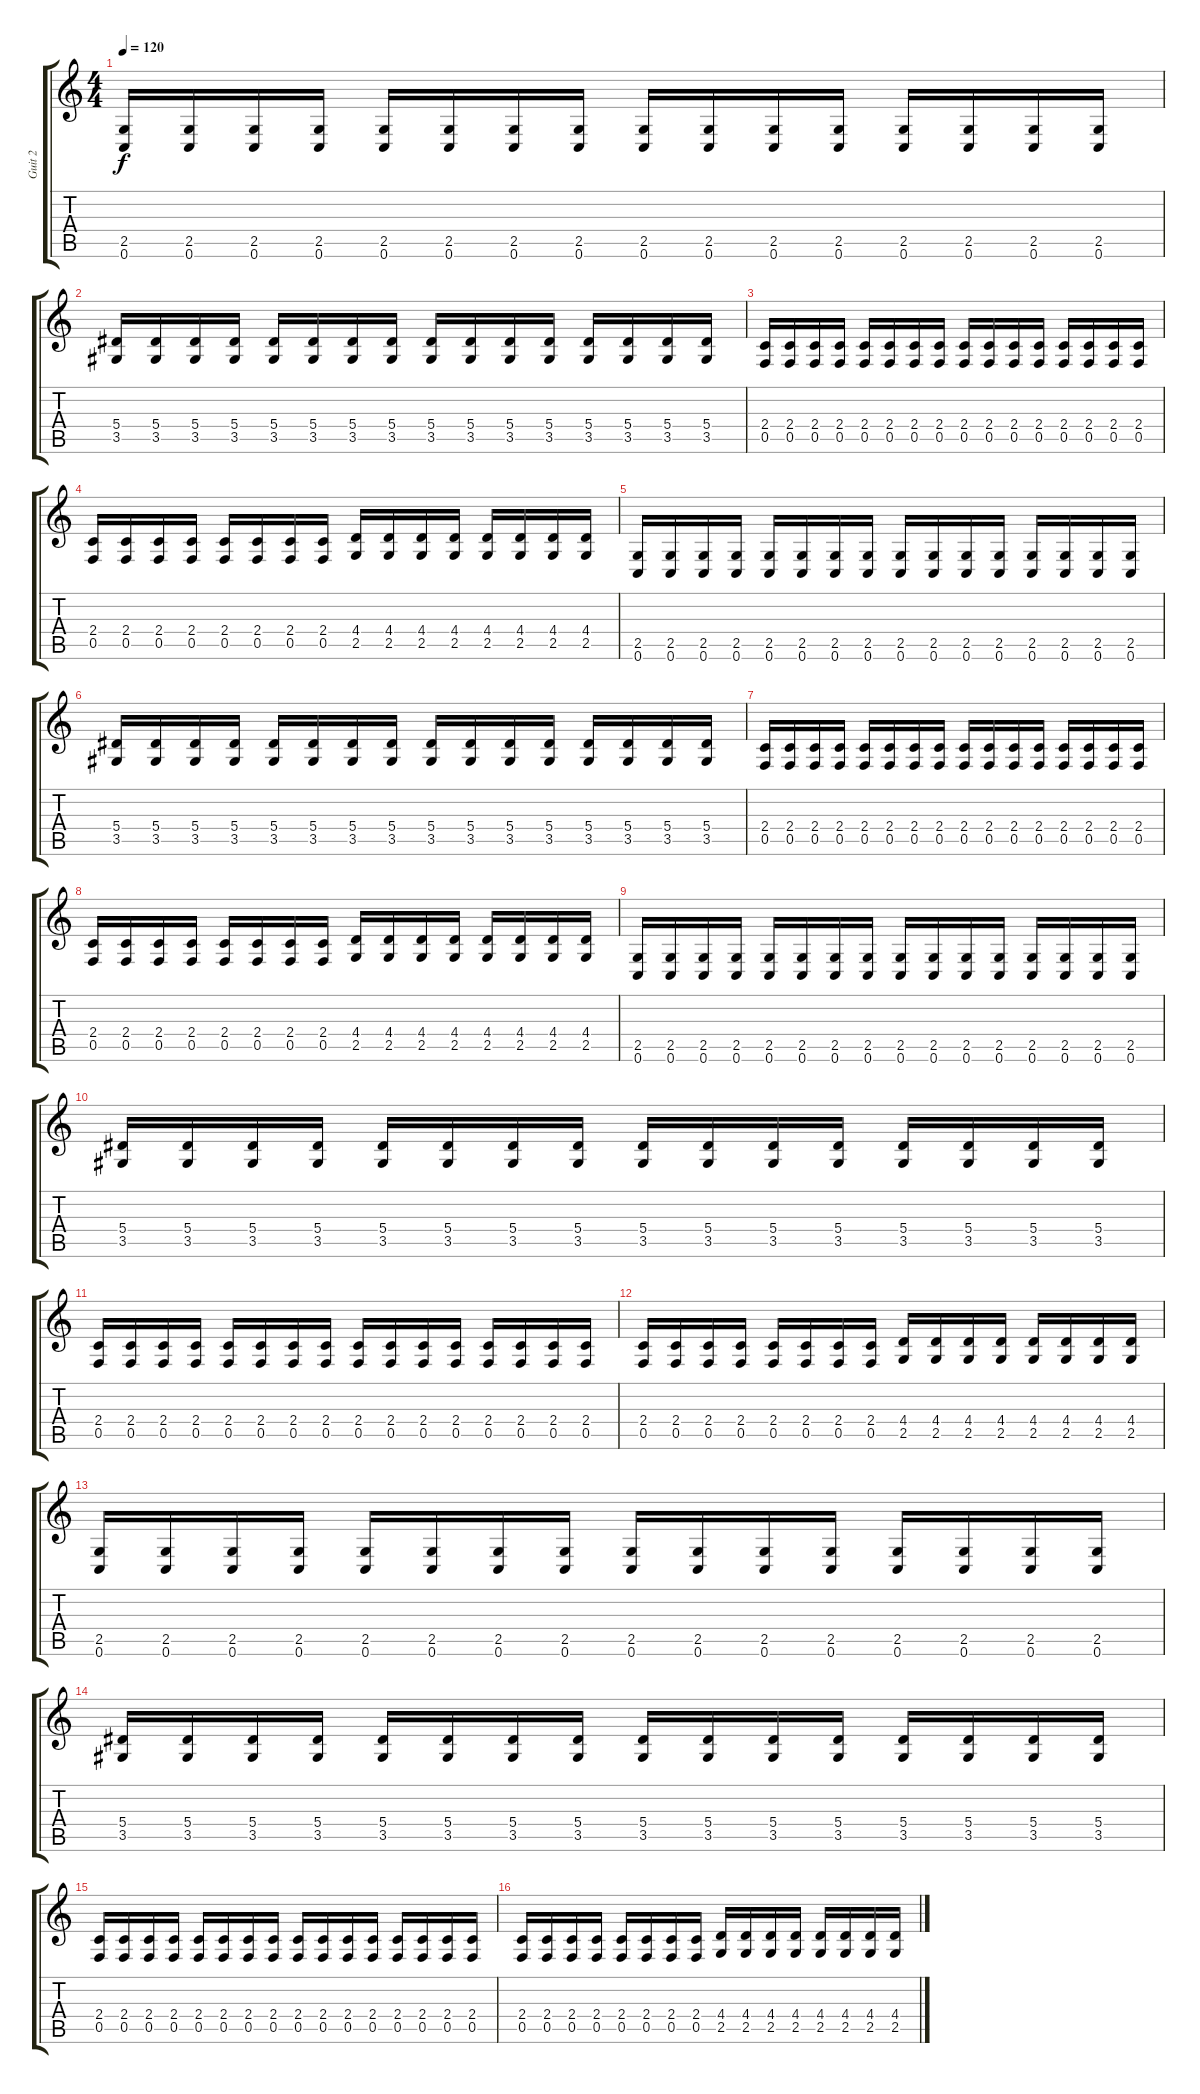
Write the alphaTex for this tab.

\track ("Guit 2" "Guit 2") {instrument distortionguitar}
\staff {score tabs}
\tuning (C4 G3 Eb3 Bb2 F2 C2) {hide}
\ts (4 4)
\tempo 120
\clef g2
\ks c
(2.5 0.6).16{dy f} (2.5 0.6).16 (2.5 0.6).16 (2.5 0.6).16 (2.5 0.6).16 (2.5 0.6).16 (2.5 0.6).16 (2.5 0.6).16 (2.5 0.6).16 (2.5 0.6).16 (2.5 0.6).16 (2.5 0.6).16 (2.5 0.6).16 (2.5 0.6).16 (2.5 0.6).16 (2.5 0.6).16 |
(5.4 3.5).16 (5.4 3.5).16 (5.4 3.5).16 (5.4 3.5).16 (5.4 3.5).16 (5.4 3.5).16 (5.4 3.5).16 (5.4 3.5).16 (5.4 3.5).16 (5.4 3.5).16 (5.4 3.5).16 (5.4 3.5).16 (5.4 3.5).16 (5.4 3.5).16 (5.4 3.5).16 (5.4 3.5).16 |
(2.4 0.5).16 (2.4 0.5).16 (2.4 0.5).16 (2.4 0.5).16 (2.4 0.5).16 (2.4 0.5).16 (2.4 0.5).16 (2.4 0.5).16 (2.4 0.5).16 (2.4 0.5).16 (2.4 0.5).16 (2.4 0.5).16 (2.4 0.5).16 (2.4 0.5).16 (2.4 0.5).16 (2.4 0.5).16 |
(2.4 0.5).16 (2.4 0.5).16 (2.4 0.5).16 (2.4 0.5).16 (2.4 0.5).16 (2.4 0.5).16 (2.4 0.5).16 (2.4 0.5).16 (4.4 2.5).16 (4.4 2.5).16 (4.4 2.5).16 (4.4 2.5).16 (4.4 2.5).16 (4.4 2.5).16 (4.4 2.5).16 (4.4 2.5).16 |
(2.5 0.6).16 (2.5 0.6).16 (2.5 0.6).16 (2.5 0.6).16 (2.5 0.6).16 (2.5 0.6).16 (2.5 0.6).16 (2.5 0.6).16 (2.5 0.6).16 (2.5 0.6).16 (2.5 0.6).16 (2.5 0.6).16 (2.5 0.6).16 (2.5 0.6).16 (2.5 0.6).16 (2.5 0.6).16 |
(5.4 3.5).16 (5.4 3.5).16 (5.4 3.5).16 (5.4 3.5).16 (5.4 3.5).16 (5.4 3.5).16 (5.4 3.5).16 (5.4 3.5).16 (5.4 3.5).16 (5.4 3.5).16 (5.4 3.5).16 (5.4 3.5).16 (5.4 3.5).16 (5.4 3.5).16 (5.4 3.5).16 (5.4 3.5).16 |
(2.4 0.5).16 (2.4 0.5).16 (2.4 0.5).16 (2.4 0.5).16 (2.4 0.5).16 (2.4 0.5).16 (2.4 0.5).16 (2.4 0.5).16 (2.4 0.5).16 (2.4 0.5).16 (2.4 0.5).16 (2.4 0.5).16 (2.4 0.5).16 (2.4 0.5).16 (2.4 0.5).16 (2.4 0.5).16 |
(2.4 0.5).16 (2.4 0.5).16 (2.4 0.5).16 (2.4 0.5).16 (2.4 0.5).16 (2.4 0.5).16 (2.4 0.5).16 (2.4 0.5).16 (4.4 2.5).16 (4.4 2.5).16 (4.4 2.5).16 (4.4 2.5).16 (4.4 2.5).16 (4.4 2.5).16 (4.4 2.5).16 (4.4 2.5).16 |
(2.5 0.6).16 (2.5 0.6).16 (2.5 0.6).16 (2.5 0.6).16 (2.5 0.6).16 (2.5 0.6).16 (2.5 0.6).16 (2.5 0.6).16 (2.5 0.6).16 (2.5 0.6).16 (2.5 0.6).16 (2.5 0.6).16 (2.5 0.6).16 (2.5 0.6).16 (2.5 0.6).16 (2.5 0.6).16 |
(5.4 3.5).16 (5.4 3.5).16 (5.4 3.5).16 (5.4 3.5).16 (5.4 3.5).16 (5.4 3.5).16 (5.4 3.5).16 (5.4 3.5).16 (5.4 3.5).16 (5.4 3.5).16 (5.4 3.5).16 (5.4 3.5).16 (5.4 3.5).16 (5.4 3.5).16 (5.4 3.5).16 (5.4 3.5).16 |
(2.4 0.5).16 (2.4 0.5).16 (2.4 0.5).16 (2.4 0.5).16 (2.4 0.5).16 (2.4 0.5).16 (2.4 0.5).16 (2.4 0.5).16 (2.4 0.5).16 (2.4 0.5).16 (2.4 0.5).16 (2.4 0.5).16 (2.4 0.5).16 (2.4 0.5).16 (2.4 0.5).16 (2.4 0.5).16 |
(2.4 0.5).16 (2.4 0.5).16 (2.4 0.5).16 (2.4 0.5).16 (2.4 0.5).16 (2.4 0.5).16 (2.4 0.5).16 (2.4 0.5).16 (4.4 2.5).16 (4.4 2.5).16 (4.4 2.5).16 (4.4 2.5).16 (4.4 2.5).16 (4.4 2.5).16 (4.4 2.5).16 (4.4 2.5).16 |
(2.5 0.6).16 (2.5 0.6).16 (2.5 0.6).16 (2.5 0.6).16 (2.5 0.6).16 (2.5 0.6).16 (2.5 0.6).16 (2.5 0.6).16 (2.5 0.6).16 (2.5 0.6).16 (2.5 0.6).16 (2.5 0.6).16 (2.5 0.6).16 (2.5 0.6).16 (2.5 0.6).16 (2.5 0.6).16 |
(5.4 3.5).16 (5.4 3.5).16 (5.4 3.5).16 (5.4 3.5).16 (5.4 3.5).16 (5.4 3.5).16 (5.4 3.5).16 (5.4 3.5).16 (5.4 3.5).16 (5.4 3.5).16 (5.4 3.5).16 (5.4 3.5).16 (5.4 3.5).16 (5.4 3.5).16 (5.4 3.5).16 (5.4 3.5).16 |
(2.4 0.5).16 (2.4 0.5).16 (2.4 0.5).16 (2.4 0.5).16 (2.4 0.5).16 (2.4 0.5).16 (2.4 0.5).16 (2.4 0.5).16 (2.4 0.5).16 (2.4 0.5).16 (2.4 0.5).16 (2.4 0.5).16 (2.4 0.5).16 (2.4 0.5).16 (2.4 0.5).16 (2.4 0.5).16 |
(2.4 0.5).16 (2.4 0.5).16 (2.4 0.5).16 (2.4 0.5).16 (2.4 0.5).16 (2.4 0.5).16 (2.4 0.5).16 (2.4 0.5).16 (4.4 2.5).16 (4.4 2.5).16 (4.4 2.5).16 (4.4 2.5).16 (4.4 2.5).16 (4.4 2.5).16 (4.4 2.5).16 (4.4 2.5).16
